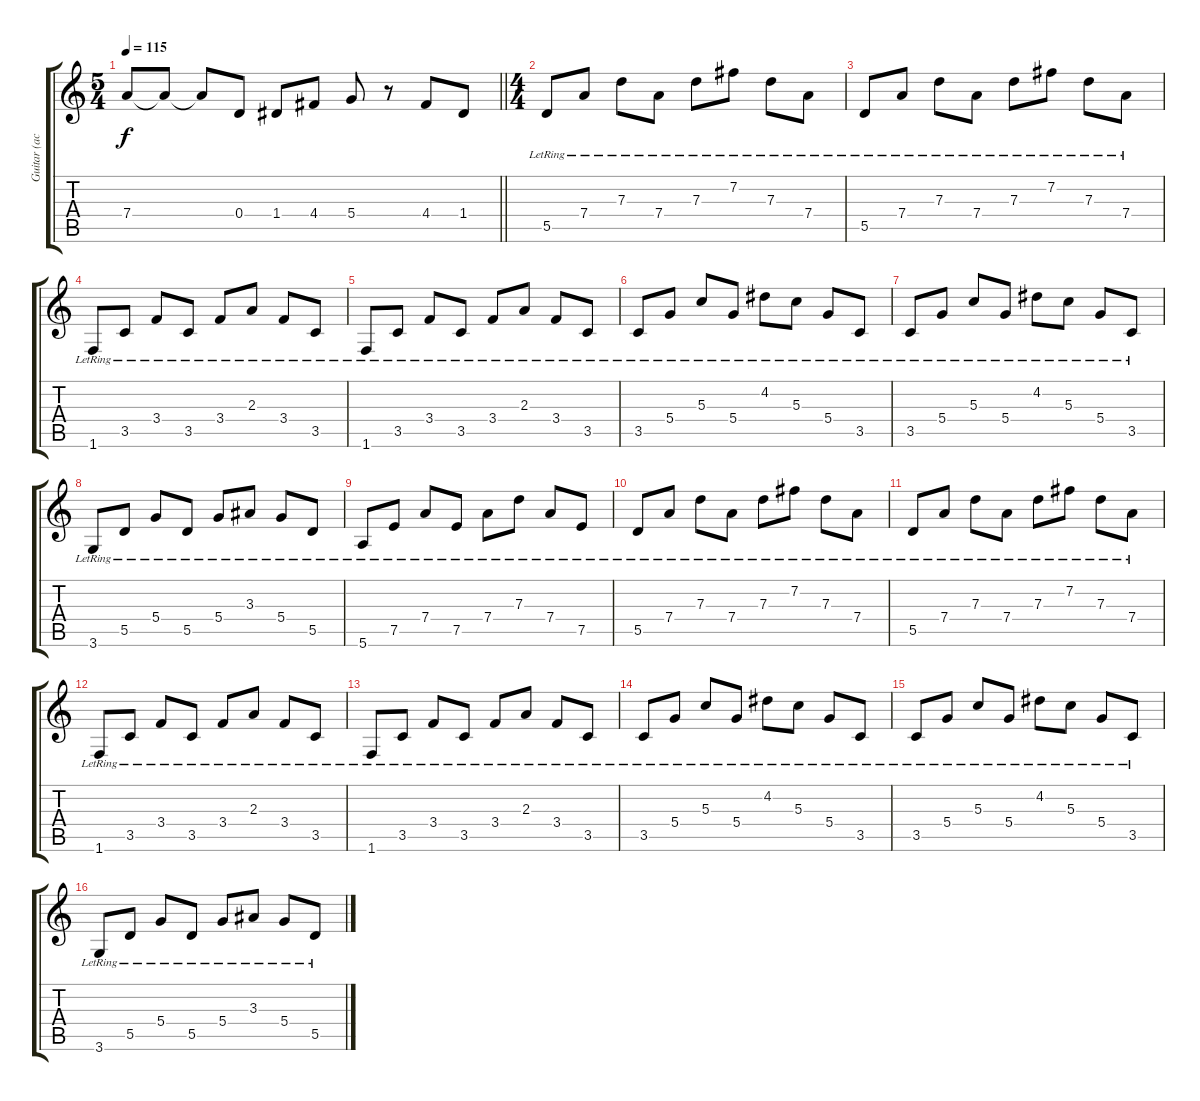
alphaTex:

\track ("Guitar (acoustic)" "Guitar (ac") {instrument acousticguitarsteel}
\staff {score tabs}
\tuning (E4 B3 G3 D3 A2 E2) {hide}
\ts (5 4)
\tempo 115
\clef g2
\barLineRight lightlight
\ks c
7.4{t}.8{dy f} 7.4{t}.8 7.4{t}.8 0.4.8 1.4.8 4.4.8 5.4.8 r.8 4.4.8 1.4.8 |
\ts (4 4)
\section ("" "")
5.5{lr}.8{volume 11 instrument acousticguitarnylon} 7.4{lr}.8 7.3{lr}.8 7.4{lr}.8 7.3{lr}.8 7.2{lr}.8 7.3{lr}.8 7.4{lr}.8 |
5.5{lr}.8 7.4{lr}.8 7.3{lr}.8 7.4{lr}.8 7.3{lr}.8 7.2{lr}.8 7.3{lr}.8 7.4{lr}.8 |
1.6{lr}.8 3.5{lr}.8 3.4{lr}.8 3.5{lr}.8 3.4{lr}.8 2.3{lr}.8 3.4{lr}.8 3.5{lr}.8 |
1.6{lr}.8 3.5{lr}.8 3.4{lr}.8 3.5{lr}.8 3.4{lr}.8 2.3{lr}.8 3.4{lr}.8 3.5{lr}.8 |
3.5{lr}.8 5.4{lr}.8 5.3{lr}.8 5.4{lr}.8 4.2{lr}.8 5.3{lr}.8 5.4{lr}.8 3.5{lr}.8 |
3.5{lr}.8 5.4{lr}.8 5.3{lr}.8 5.4{lr}.8 4.2{lr}.8 5.3{lr}.8 5.4{lr}.8 3.5{lr}.8 |
3.6{lr}.8 5.5{lr}.8 5.4{lr}.8 5.5{lr}.8 5.4{lr}.8 3.3{lr}.8 5.4{lr}.8 5.5{lr}.8 |
5.6{lr}.8 7.5{lr}.8 7.4{lr}.8 7.5{lr}.8 7.4{lr}.8 7.3{lr}.8 7.4{lr}.8 7.5{lr}.8 |
5.5{lr}.8 7.4{lr}.8 7.3{lr}.8 7.4{lr}.8 7.3{lr}.8 7.2{lr}.8 7.3{lr}.8 7.4{lr}.8 |
5.5{lr}.8 7.4{lr}.8 7.3{lr}.8 7.4{lr}.8 7.3{lr}.8 7.2{lr}.8 7.3{lr}.8 7.4{lr}.8 |
1.6{lr}.8 3.5{lr}.8 3.4{lr}.8 3.5{lr}.8 3.4{lr}.8 2.3{lr}.8 3.4{lr}.8 3.5{lr}.8 |
1.6{lr}.8 3.5{lr}.8 3.4{lr}.8 3.5{lr}.8 3.4{lr}.8 2.3{lr}.8 3.4{lr}.8 3.5{lr}.8 |
3.5{lr}.8 5.4{lr}.8 5.3{lr}.8 5.4{lr}.8 4.2{lr}.8 5.3{lr}.8 5.4{lr}.8 3.5{lr}.8 |
3.5{lr}.8 5.4{lr}.8 5.3{lr}.8 5.4{lr}.8 4.2{lr}.8 5.3{lr}.8 5.4{lr}.8 3.5{lr}.8 |
3.6{lr}.8 5.5{lr}.8 5.4{lr}.8 5.5{lr}.8 5.4{lr}.8 3.3{lr}.8 5.4{lr}.8 5.5{lr}.8
